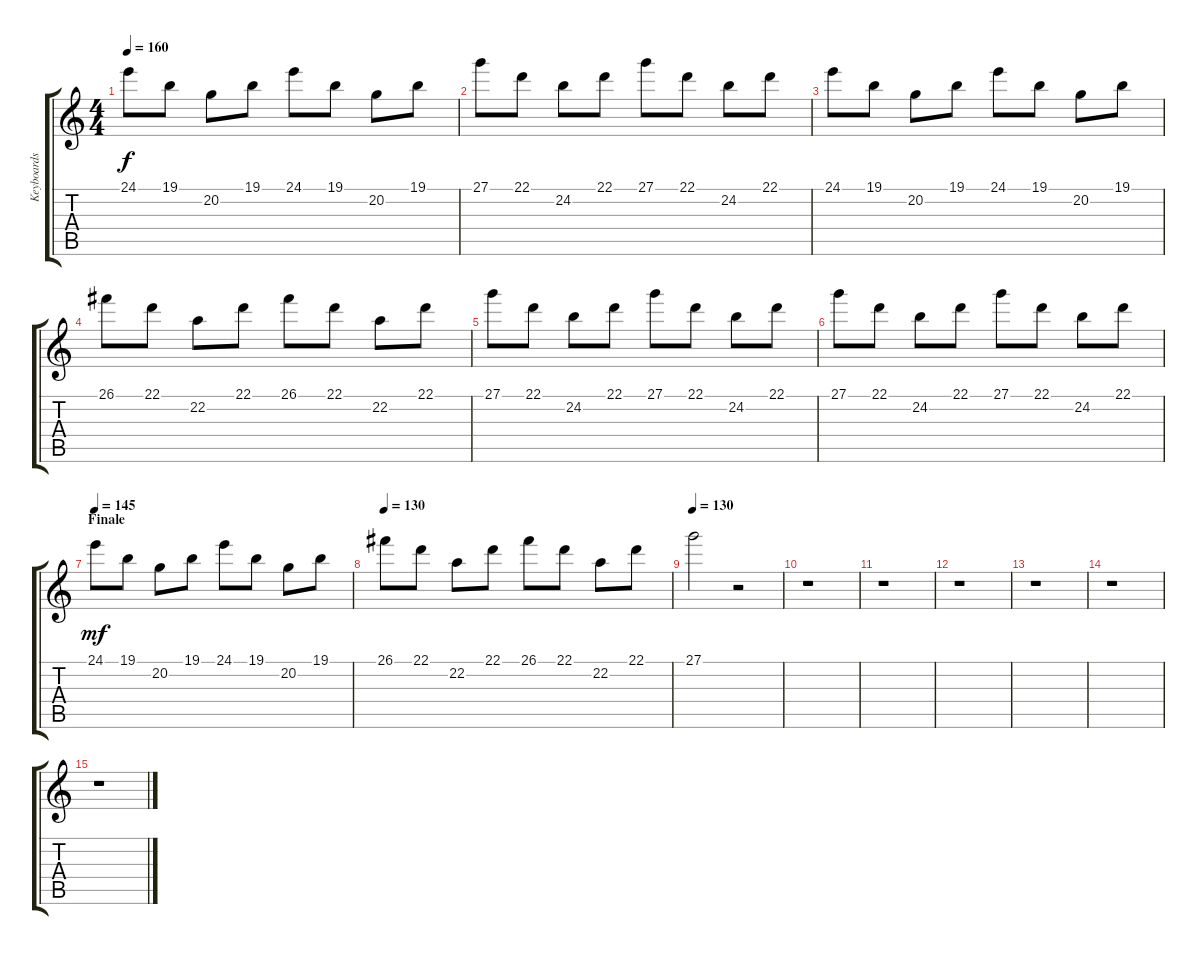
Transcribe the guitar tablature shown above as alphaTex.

\track ("Keyboards 2" "Keyboards ") {instrument stringensemble1}
\staff {score tabs}
\tuning (E4 B3 G3 D3 A2 E2) {hide}
\ts (4 4)
\tempo 160
\clef g2
\ks c
24.1.8{dy f} 19.1.8 20.2.8 19.1.8 24.1.8 19.1.8 20.2.8 19.1.8 |
27.1.8 22.1.8 24.2.8 22.1.8 27.1.8 22.1.8 24.2.8 22.1.8 |
24.1.8 19.1.8 20.2.8 19.1.8 24.1.8 19.1.8 20.2.8 19.1.8 |
26.1.8 22.1.8 22.2.8 22.1.8 26.1.8 22.1.8 22.2.8 22.1.8 |
27.1.8 22.1.8 24.2.8 22.1.8 27.1.8 22.1.8 24.2.8 22.1.8 |
27.1.8 22.1.8 24.2.8 22.1.8 27.1.8 22.1.8 24.2.8 22.1.8 |
\section ("" "Finale")
\tempo 145
24.1.8{dy mf volume 10 instrument celesta} 19.1.8 20.2.8 19.1.8 24.1.8 19.1.8 20.2.8 19.1.8 |
\tempo 130
26.1.8 22.1.8 22.2.8 22.1.8 26.1.8 22.1.8 22.2.8 22.1.8 |
\tempo 130
27.1.2 r.2 |
r.1 |
r.1 |
r.1 |
r.1 |
r.1 |
r.1
